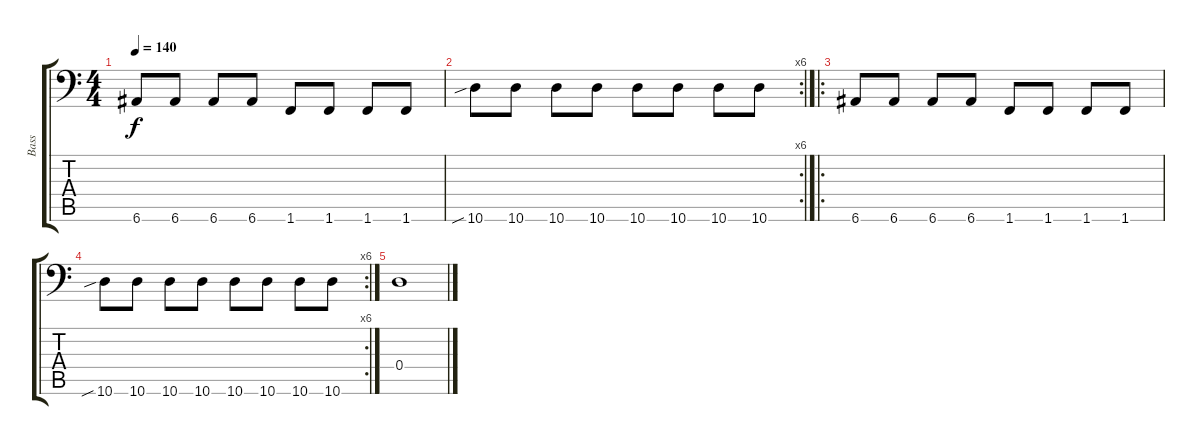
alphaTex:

\track ("Bass" "Bass") {instrument electricbassfinger}
\staff {score tabs}
\tuning (E3 B2 G2 D2 A1 E1) {hide}
\ts (4 4)
\tempo 140
\clef f4
\ks c
6.6.8{dy f} 6.6.8 6.6.8 6.6.8 1.6.8 1.6.8 1.6.8 1.6.8 |
\rc 6
10.6{sib}.8 10.6.8 10.6.8 10.6.8 10.6.8 10.6.8 10.6.8 10.6.8 |
\ro
6.6.8 6.6.8 6.6.8 6.6.8 1.6.8 1.6.8 1.6.8 1.6.8 |
\rc 6
10.6{sib}.8 10.6.8 10.6.8 10.6.8 10.6.8 10.6.8 10.6.8 10.6.8 |
0.4.1
